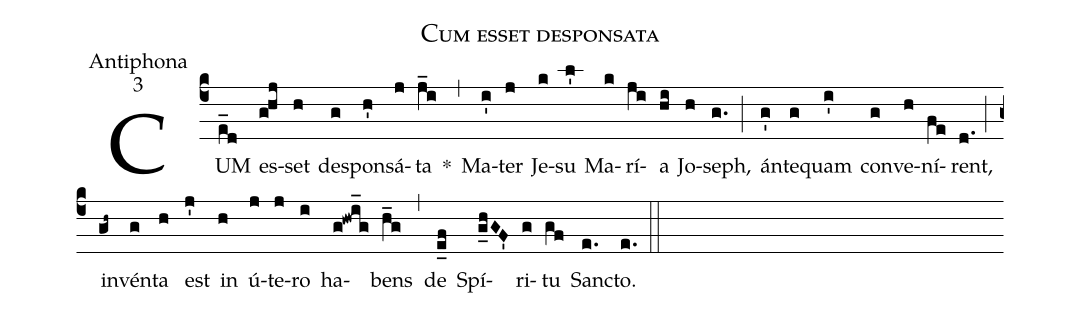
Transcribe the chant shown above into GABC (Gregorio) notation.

name:Cum esset desponsata;
office-part:Antiphona;
mode:3;
%%
(c4) CUM(e_d) es(g!hj)set(h) de(g)spon(h')sá(j)ta(j_i) *(,) Ma(i')ter(j) Je(k)su(l') Ma(k)rí(ji)a(hi) Jo(h)seph,(g.) (;) án(g')te(g)quam(i') con(g)ve(h)ní(fe)rent,(d.) (;) in(gh~)vén(g)ta(h) est(j') in(h) ú(j)te(j)ro(i) ha(g!hwi_g)bens(h_g) (,) de(e_f) Spí(g_hGF')ri(g)tu(gf) San(e.)cto.(e.) (::)
